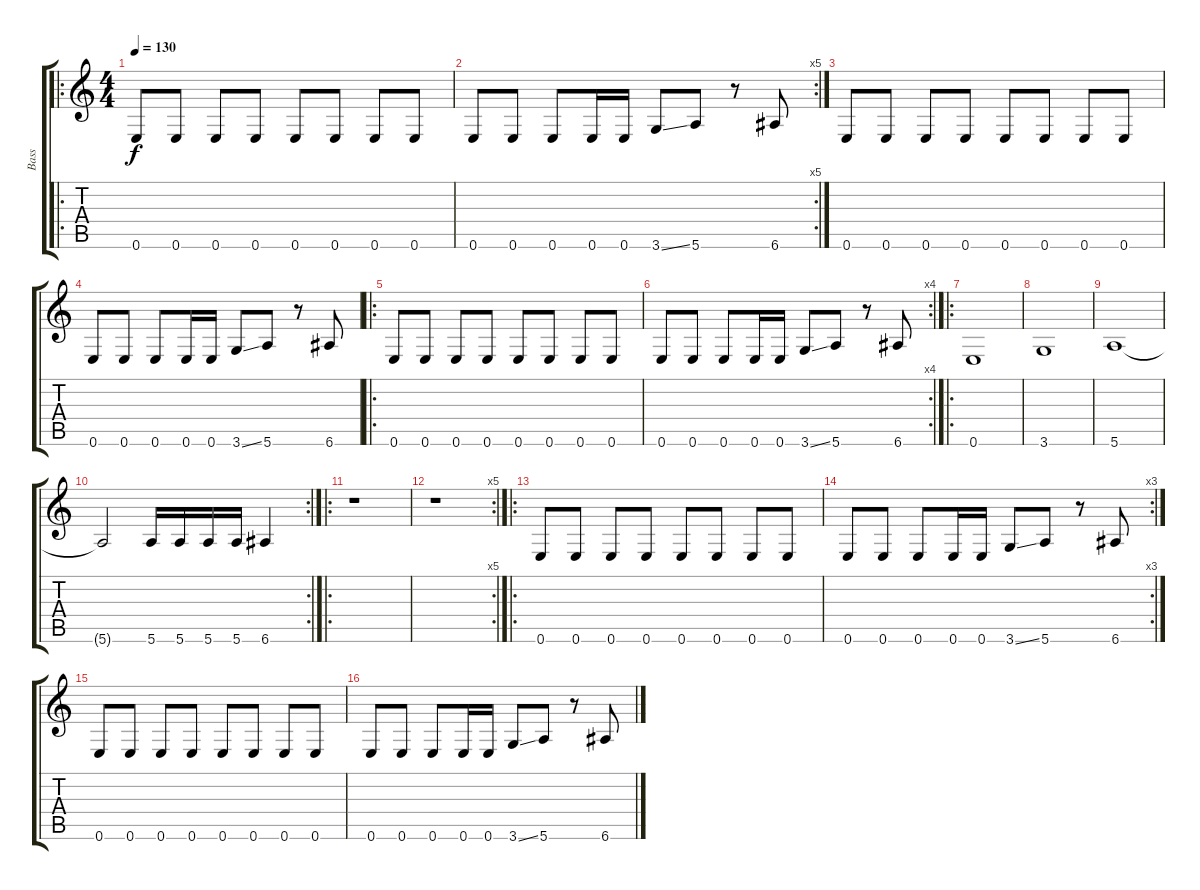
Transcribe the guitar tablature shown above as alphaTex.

\track ("Bass" "Bass") {instrument electricbassfinger}
\staff {score tabs}
\tuning (E4 B3 G3 D3 A2 E2) {hide}
\ro
\ts (4 4)
\tempo 130
\clef g2
\ks c
0.6.8{dy f} 0.6.8 0.6.8 0.6.8 0.6.8 0.6.8 0.6.8 0.6.8 |
\rc 5
0.6.8 0.6.8 0.6.8 0.6.16 0.6.16 3.6{ss}.8 5.6.8 r.8 6.6.8 |
0.6.8 0.6.8 0.6.8 0.6.8 0.6.8 0.6.8 0.6.8 0.6.8 |
0.6.8 0.6.8 0.6.8 0.6.16 0.6.16 3.6{ss}.8 5.6.8 r.8 6.6.8 |
\ro
0.6.8 0.6.8 0.6.8 0.6.8 0.6.8 0.6.8 0.6.8 0.6.8 |
\rc 4
0.6.8 0.6.8 0.6.8 0.6.16 0.6.16 3.6{ss}.8 5.6.8 r.8 6.6.8 |
\ro
0.6.1 |
3.6.1 |
5.6.1 |
\rc 2
5.6{t}.2 5.6.16 5.6.16 5.6.16 5.6.16 6.6.4 |
\ro
r.1 |
\rc 5
r.1 |
\ro
0.6.8 0.6.8 0.6.8 0.6.8 0.6.8 0.6.8 0.6.8 0.6.8 |
\rc 3
0.6.8 0.6.8 0.6.8 0.6.16 0.6.16 3.6{ss}.8 5.6.8 r.8 6.6.8 |
0.6.8 0.6.8 0.6.8 0.6.8 0.6.8 0.6.8 0.6.8 0.6.8 |
0.6.8 0.6.8 0.6.8 0.6.16 0.6.16 3.6{ss}.8 5.6.8 r.8 6.6.8
